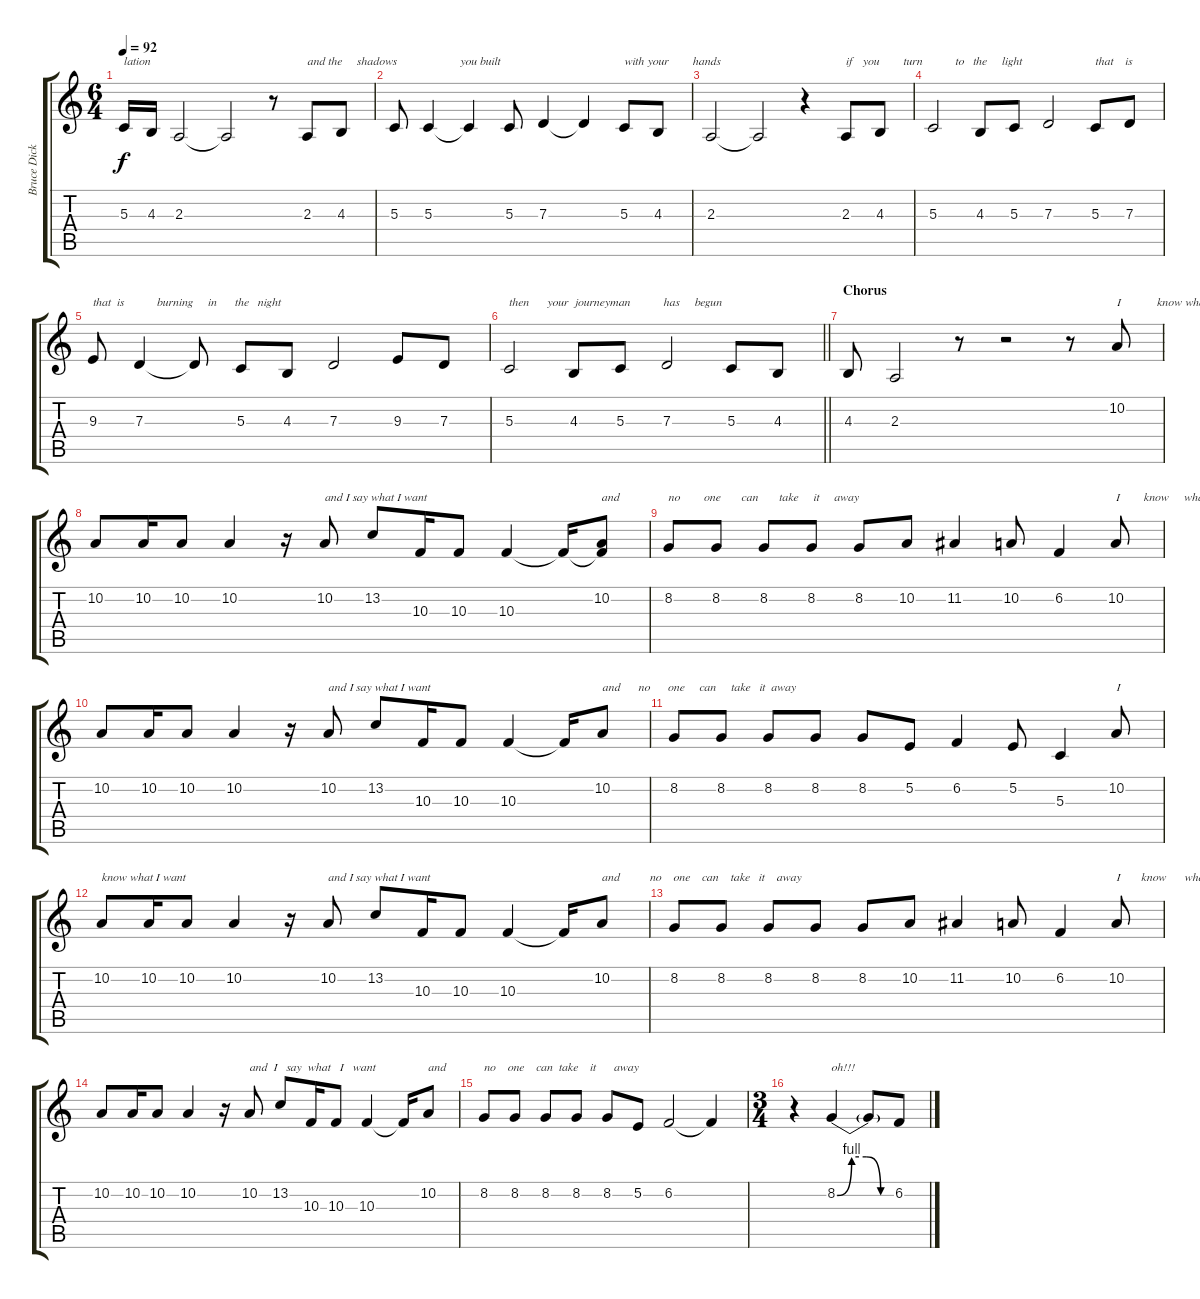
\track ("Bruce Dickinson" "Bruce Dick") {instrument clarinet}
\staff {score tabs}
\tuning (E4 B3 G3 D3 A2 E2) {hide}
\ts (6 4)
\tempo 92
\clef g2
\ks c
5.3.16{txt "lation" dy f} 4.3.16 2.3.2 2.3{t}.2 r.8 2.3.8{txt "and the     shadows                     you built "} 4.3.8 |
5.3.8 5.3.4 5.3{t}.4 5.3.8 7.3.4 7.3{t}.4 5.3.8{txt "with your        hands"} 4.3.8 |
2.3.2 2.3{t}.2 r.4 2.3.8{txt "if   you        turn           to   the     light"} 4.3.8 |
5.3.2 4.3.8 5.3.8 7.3.2 5.3.8{txt "that    is"} 7.3.8 |
9.3.8{txt "that  is           burning     in      the   night"} 7.3.4 7.3{t}.8 5.3.8 4.3.8 7.3.2 9.3.8 7.3.8 |
\barLineRight lightlight
5.3.2{txt "then      your  journeyman           has     begun"} 4.3.8 5.3.8 7.3.2 5.3.8 4.3.8 |
\section ("" "Chorus")
4.3.8 2.3.2 r.8 r.2 r.8 10.2.8{txt "I            know what I want"} |
10.2.8 10.2.16 10.2.8 10.2.4 r.16 10.2.8{txt "and I say what I want"} 13.2.8 10.3.16 10.3.8 10.3.4 10.3{t}.16 (10.2 10.3{t}).8{txt "and"} |
8.2.8{txt "no        one       can       take     it     away"} 8.2.8 8.2.8 8.2.8 8.2.8 10.2.8 11.2.4 10.2.8 6.2.4 10.2.8{txt "I        know     what     I   want"} |
10.2.8 10.2.16 10.2.8 10.2.4 r.16 10.2.8{txt "and I say what I want"} 13.2.8 10.3.16 10.3.8 10.3.4 10.3{t}.16 10.2.8{txt "and      no      one     can     take   it  away"} |
8.2.8 8.2.8 8.2.8 8.2.8 8.2.8 5.2.8 6.2.4 5.2.8 5.3.4 10.2.8{txt "I"} |
10.2.8{txt "know what I want"} 10.2.16 10.2.8 10.2.4 r.16 10.2.8{txt "and I say what I want"} 13.2.8 10.3.16 10.3.8 10.3.4 10.3{t}.16 10.2.8{txt "and          no    one    can    take   it    away"} |
8.2.8 8.2.8 8.2.8 8.2.8 8.2.8 10.2.8 11.2.4 10.2.8 6.2.4 10.2.8{txt "I       know      what    I     want"} |
10.2.8 10.2.16 10.2.8 10.2.4 r.16 10.2.8{txt "and  I   say  what   I   want "} 13.2.8 10.3.16 10.3.8 10.3.4 10.3{t}.16 10.2.8{txt "and"} |
8.2.8{txt "no    one    can  take    it      away"} 8.2.8 8.2.8 8.2.8 8.2.8 5.2.8 6.2.2 6.2{t}.4 |
\ts (3 4)
r.4 8.2{be (custom 0 0 15 4 30 4 45 0 60 0)}.4{txt "oh!!!"} 8.2{t}.8 6.2.8
